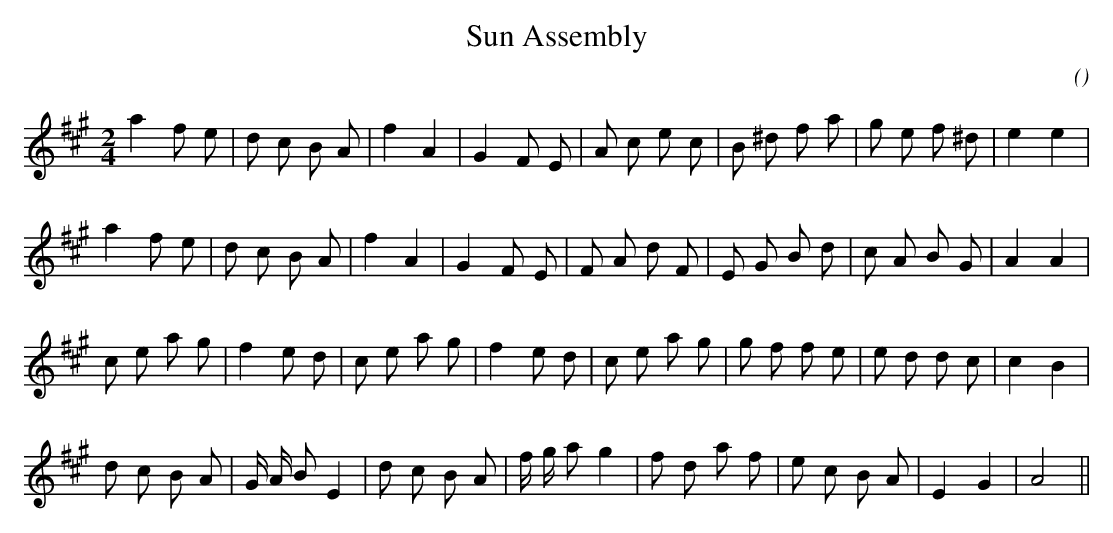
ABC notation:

X:1
T: Sun Assembly
C:
O:
M:2/4
K:A
K:A
M:2/4
L:1/16
a4 f2 e2 |d2 c2 B2 A2 |f4 A4 |G4 F2 E2 |A2 c2 e2 c2 |B2 ^d2 f2 a2 |g2 e2 f2 ^d2 |e4 e4 |
a4 f2 e2 |d2 c2 B2 A2 |f4 A4 |G4 F2 E2 |F2 A2 d2 F2 |E2 G2 B2 d2 |c2 A2 B2 G2 |A4 A4 |
c2 e2 a2 g2 |f4 e2 d2 |c2 e2 a2 g2 |f4 e2 d2 |c2 e2 a2 g2 |g2 f2 f2 e2 |e2 d2 d2 c2 |c4 B4 |
d2 c2 B2 A2 |G A B2 E4 |d2 c2 B2 A2 |f g a2 g4 |f2 d2 a2 f2 |e2 c2 B2 A2 |E4 G4 |A8 ||
